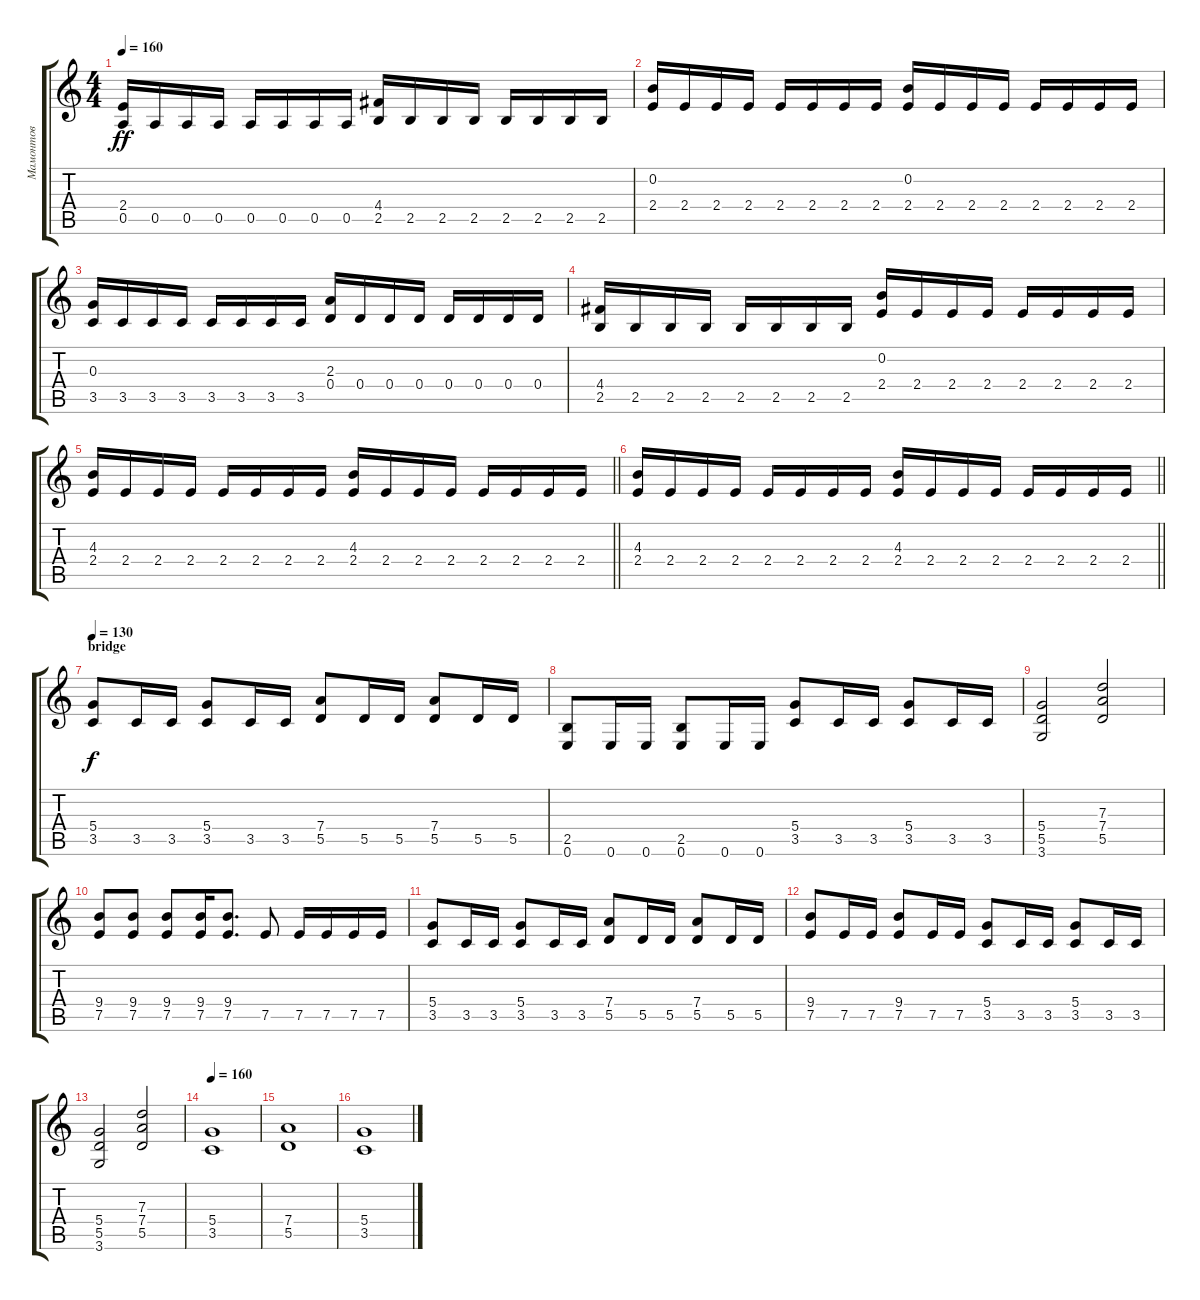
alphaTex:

\track ("Мамонтов" "Мамонтов") {instrument distortionguitar}
\staff {score tabs}
\tuning (E4 B3 G3 D3 A2 E2) {hide}
\ts (4 4)
\tempo 160
\clef g2
\ks c
(2.4 0.5).16{dy ff} 0.5.16 0.5.16 0.5.16 0.5.16 0.5.16 0.5.16 0.5.16 (4.4 2.5).16 2.5.16 2.5.16 2.5.16 2.5.16 2.5.16 2.5.16 2.5.16 |
(0.2 2.4).16 2.4.16 2.4.16 2.4.16 2.4.16 2.4.16 2.4.16 2.4.16 (0.2 2.4).16 2.4.16 2.4.16 2.4.16 2.4.16 2.4.16 2.4.16 2.4.16 |
(0.3 3.5).16 3.5.16 3.5.16 3.5.16 3.5.16 3.5.16 3.5.16 3.5.16 (2.3 0.4).16 0.4.16 0.4.16 0.4.16 0.4.16 0.4.16 0.4.16 0.4.16 |
(4.4 2.5).16 2.5.16 2.5.16 2.5.16 2.5.16 2.5.16 2.5.16 2.5.16 (0.2 2.4).16 2.4.16 2.4.16 2.4.16 2.4.16 2.4.16 2.4.16 2.4.16 |
\barLineRight lightlight
(4.3 2.4).16 2.4.16 2.4.16 2.4.16 2.4.16 2.4.16 2.4.16 2.4.16 (4.3 2.4).16 2.4.16 2.4.16 2.4.16 2.4.16 2.4.16 2.4.16 2.4.16 |
\barLineRight lightlight
(4.3 2.4).16 2.4.16 2.4.16 2.4.16 2.4.16 2.4.16 2.4.16 2.4.16 (4.3 2.4).16 2.4.16 2.4.16 2.4.16 2.4.16 2.4.16 2.4.16 2.4.16 |
\section ("" "bridge")
\tempo 130
(5.4 3.5).8{dy f} 3.5.16 3.5.16 (5.4 3.5).8 3.5.16 3.5.16 (7.4 5.5).8 5.5.16 5.5.16 (7.4 5.5).8 5.5.16 5.5.16 |
(2.5 0.6).8 0.6.16 0.6.16 (2.5 0.6).8 0.6.16 0.6.16 (5.4 3.5).8 3.5.16 3.5.16 (5.4 3.5).8 3.5.16 3.5.16 |
(5.4 5.5 3.6).2 (7.3 7.4 5.5).2 |
(9.4 7.5).8 (9.4 7.5).8 (9.4 7.5).8 (9.4 7.5).16 (9.4 7.5).8{d} 7.5.8 7.5.16 7.5.16 7.5.16 7.5.16 |
(5.4 3.5).8 3.5.16 3.5.16 (5.4 3.5).8 3.5.16 3.5.16 (7.4 5.5).8 5.5.16 5.5.16 (7.4 5.5).8 5.5.16 5.5.16 |
(9.4 7.5).8 7.5.16 7.5.16 (9.4 7.5).8 7.5.16 7.5.16 (5.4 3.5).8 3.5.16 3.5.16 (5.4 3.5).8 3.5.16 3.5.16 |
(5.4 5.5 3.6).2 (7.3 7.4 5.5).2 |
\tempo 160
(5.4 3.5).1 |
(7.4 5.5).1 |
(5.4 3.5).1
